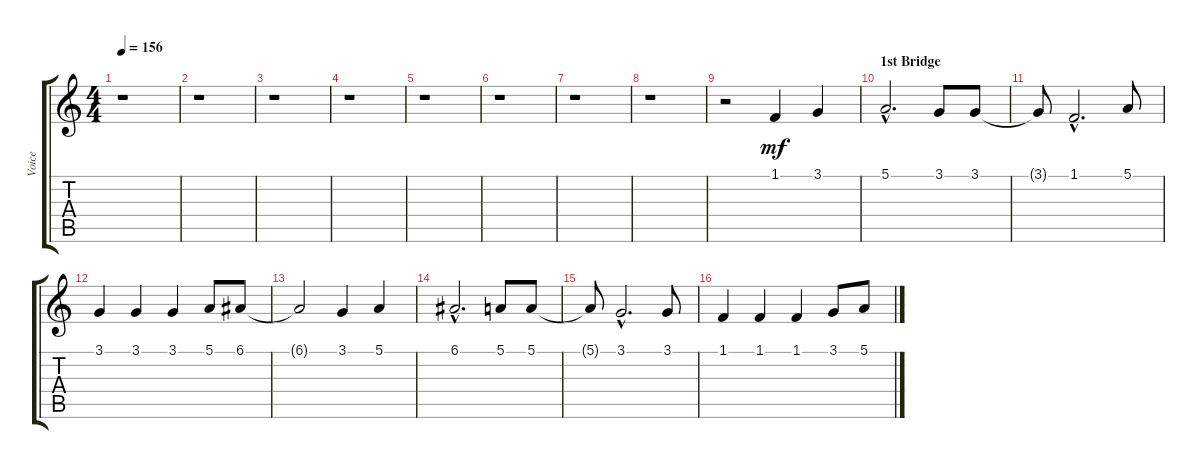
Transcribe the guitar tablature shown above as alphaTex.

\track ("Voice" "Voice") {instrument lead1square}
\staff {score tabs}
\tuning (E4 B3 G3 D3 A2 E2) {hide}
\ts (4 4)
\tempo 156
\clef g2
\ks c
r.1{dy mf} |
r.1 |
r.1 |
r.1 |
r.1 |
r.1 |
r.1 |
r.1 |
r.2 1.1.4 3.1.4 |
\section ("" "1st Bridge")
5.1{hac}.2{d} 3.1.8 3.1.8 |
3.1{t}.8 1.1{hac}.2{d} 5.1.8 |
3.1.4 3.1.4 3.1.4 5.1.8 6.1.8 |
6.1{t}.2 3.1.4 5.1.4 |
6.1{hac}.2{d} 5.1.8 5.1.8 |
5.1{t}.8 3.1{hac}.2{d} 3.1.8 |
1.1.4 1.1.4 1.1.4 3.1.8 5.1.8
